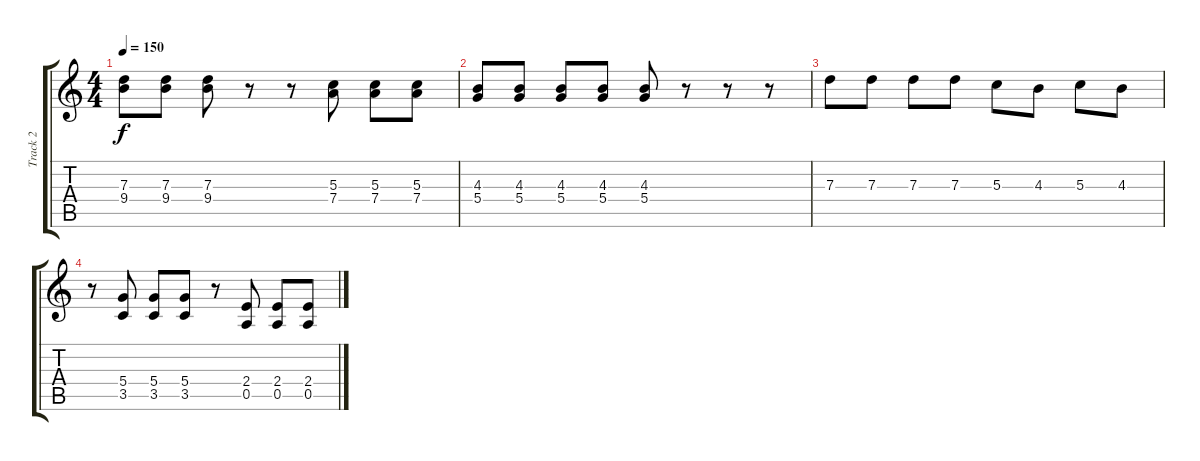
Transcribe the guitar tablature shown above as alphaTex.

\track ("Track 2" "Track 2") {instrument distortionguitar}
\staff {score tabs}
\tuning (E4 B3 G3 D3 A2 D2) {hide}
\ts (4 4)
\tempo 150
\clef g2
\ks c
(7.3 9.4).8{dy f} (7.3 9.4).8 (7.3 9.4).8 r.8 r.8 (5.3 7.4).8 (5.3 7.4).8 (5.3 7.4).8 |
(4.3 5.4).8 (4.3 5.4).8 (4.3 5.4).8 (4.3 5.4).8 (4.3 5.4).8 r.8 r.8 r.8 |
7.3.8 7.3.8 7.3.8 7.3.8 5.3.8 4.3.8 5.3.8 4.3.8 |
r.8 (5.4 3.5).8 (5.4 3.5).8 (5.4 3.5).8 r.8 (2.4 0.5).8 (2.4 0.5).8 (2.4 0.5).8
